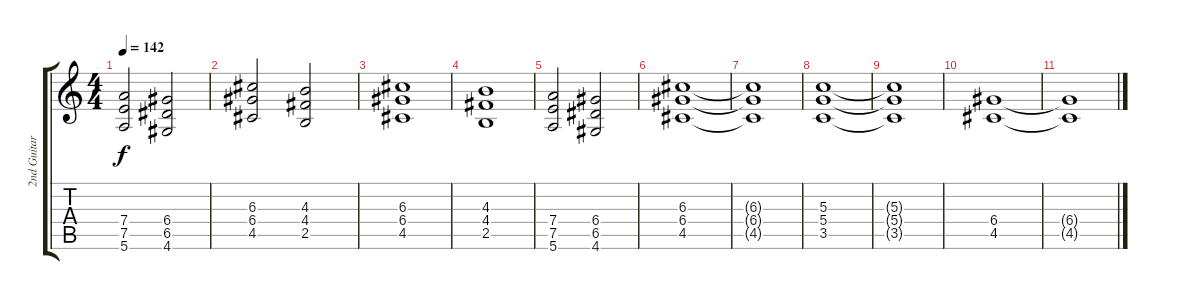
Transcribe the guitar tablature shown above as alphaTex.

\track ("2nd Guitar" "2nd Guitar") {instrument distortionguitar}
\staff {score tabs}
\tuning (E4 B3 G3 D3 A2 E2) {hide}
\ts (4 4)
\tempo 142
\clef g2
\ks c
(7.4 7.5 5.6).2{dy f} (6.4 6.5 4.6).2 |
(6.3 6.4 4.5).2 (4.3 4.4 2.5).2 |
(6.3 6.4 4.5).1 |
(4.3 4.4 2.5).1 |
(7.4 7.5 5.6).2 (6.4 6.5 4.6).2 |
(6.3 6.4 4.5).1 |
(6.3{t} 6.4{t} 4.5{t}).1 |
(5.3 5.4 3.5).1 |
(5.3{t} 5.4{t} 3.5{t}).1 |
(6.4 4.5).1 |
(6.4{t} 4.5{t}).1
